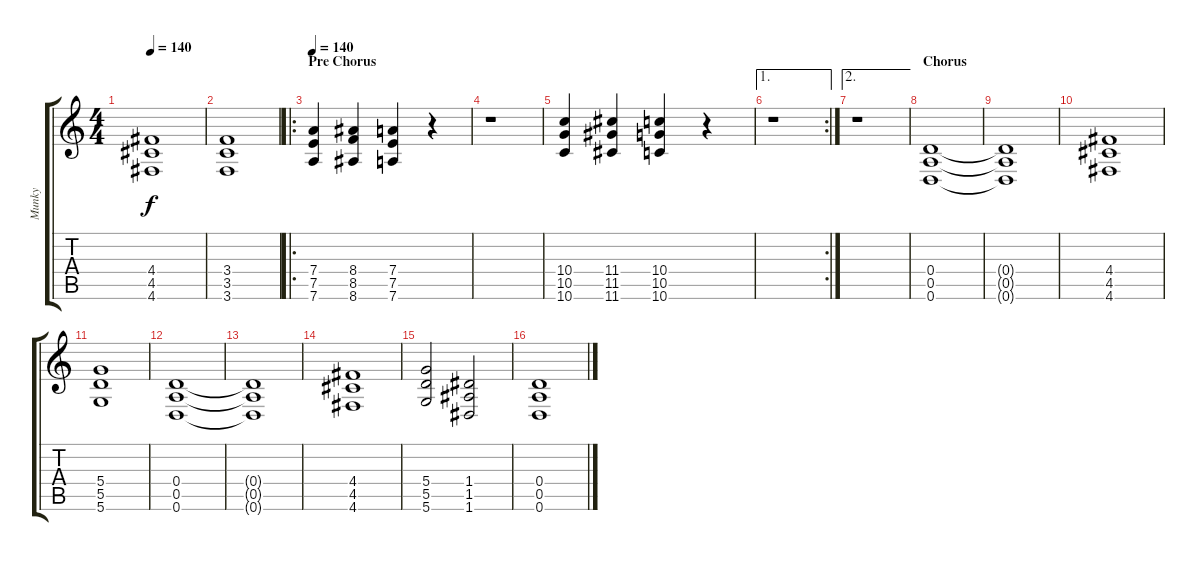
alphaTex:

\track ("Munky" "Munky") {instrument distortionguitar}
\staff {score tabs}
\tuning (E4 B3 G3 D3 A2 D2) {hide}
\ts (4 4)
\tempo 140
\clef g2
\ks c
(4.4 4.5 4.6).1{dy f} |
(3.4 3.5 3.6).1 |
\ro
\section ("" "Pre Chorus")
\tempo 140
(7.4 7.5 7.6).4 (8.4 8.5 8.6).4 (7.4 7.5 7.6).4 r.4 |
r.1 |
(10.4 10.5 10.6).4 (11.4 11.5 11.6).4 (10.4 10.5 10.6).4 r.4 |
\ae 1
\rc 2
r.1 |
\ae 2
r.1 |
\section ("" "Chorus")
(0.4 0.5 0.6).1 |
(0.4{t} 0.5{t} 0.6{t}).1 |
(4.4 4.5 4.6).1 |
(5.4 5.5 5.6).1 |
(0.4 0.5 0.6).1 |
(0.4{t} 0.5{t} 0.6{t}).1 |
(4.4 4.5 4.6).1 |
(5.4 5.5 5.6).2 (1.4 1.5 1.6).2 |
(0.4 0.5 0.6).1
